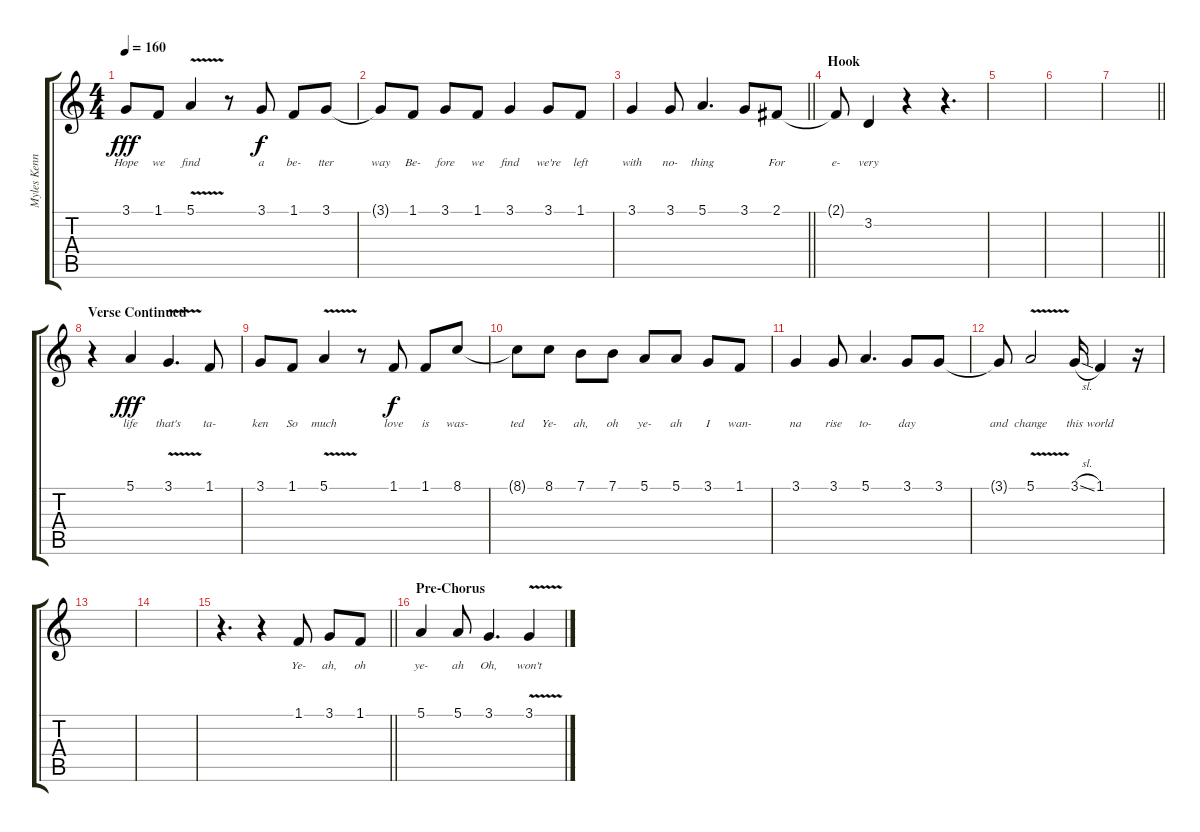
\track ("Myles Kennedy [Vocals]" "Myles Kenn") {instrument clarinet}
\staff {score tabs}
\tuning (E4 B3 G3 D3 A2 D2) {hide}
\ts (4 4)
\tempo 160
\clef g2
\ks c
3.1.8{lyrics (0 "Hope") lyrics (1 "") lyrics (2 "") lyrics (3 "") lyrics (4 "") dy fff} 1.1.8{lyrics (0 "we") lyrics (1 "") lyrics (2 "") lyrics (3 "") lyrics (4 "")} 5.1{v}.4{lyrics (0 "find") lyrics (1 "") lyrics (2 "") lyrics (3 "") lyrics (4 "")} r.8 3.1.8{lyrics (0 "a") lyrics (1 "") lyrics (2 "") lyrics (3 "") lyrics (4 "") dy f} 1.1.8{lyrics (0 "be-") lyrics (1 "") lyrics (2 "") lyrics (3 "") lyrics (4 "")} 3.1.8{lyrics (0 "tter") lyrics (1 "") lyrics (2 "") lyrics (3 "") lyrics (4 "")} |
3.1{t}.8{lyrics (0 "way") lyrics (1 "") lyrics (2 "") lyrics (3 "") lyrics (4 "")} 1.1.8{lyrics (0 "Be-") lyrics (1 "") lyrics (2 "") lyrics (3 "") lyrics (4 "")} 3.1.8{lyrics (0 "fore") lyrics (1 "") lyrics (2 "") lyrics (3 "") lyrics (4 "")} 1.1.8{lyrics (0 "we") lyrics (1 "") lyrics (2 "") lyrics (3 "") lyrics (4 "")} 3.1.4{lyrics (0 "find") lyrics (1 "") lyrics (2 "") lyrics (3 "") lyrics (4 "")} 3.1.8{lyrics (0 "we're") lyrics (1 "") lyrics (2 "") lyrics (3 "") lyrics (4 "")} 1.1.8{lyrics (0 "left") lyrics (1 "") lyrics (2 "") lyrics (3 "") lyrics (4 "")} |
\barLineRight lightlight
3.1.4{lyrics (0 "with") lyrics (1 "") lyrics (2 "") lyrics (3 "") lyrics (4 "")} 3.1.8{lyrics (0 "no-") lyrics (1 "") lyrics (2 "") lyrics (3 "") lyrics (4 "")} 5.1.4{d lyrics (0 "thing") lyrics (1 "") lyrics (2 "") lyrics (3 "") lyrics (4 "")} 3.1.8{lyrics (0 "") lyrics (1 "") lyrics (2 "") lyrics (3 "") lyrics (4 "")} 2.1.8{lyrics (0 "For") lyrics (1 "") lyrics (2 "") lyrics (3 "") lyrics (4 "")} |
\section ("" "Hook")
2.1{t}.8{lyrics (0 "e-") lyrics (1 "") lyrics (2 "") lyrics (3 "") lyrics (4 "")} 3.2.4{lyrics (0 "very") lyrics (1 "") lyrics (2 "") lyrics (3 "") lyrics (4 "")} r.4 r.4{d} |
|
|
\barLineRight lightlight
|
\section ("" "Verse Continued")
r.4 5.1.4{lyrics (0 "life") lyrics (1 "") lyrics (2 "") lyrics (3 "") lyrics (4 "") dy fff} 3.1{v}.4{d lyrics (0 "that's") lyrics (1 "") lyrics (2 "") lyrics (3 "") lyrics (4 "")} 1.1.8{lyrics (0 "ta-") lyrics (1 "") lyrics (2 "") lyrics (3 "") lyrics (4 "")} |
3.1.8{lyrics (0 "ken") lyrics (1 "") lyrics (2 "") lyrics (3 "") lyrics (4 "")} 1.1.8{lyrics (0 "So") lyrics (1 "") lyrics (2 "") lyrics (3 "") lyrics (4 "")} 5.1{v}.4{lyrics (0 "much") lyrics (1 "") lyrics (2 "") lyrics (3 "") lyrics (4 "")} r.8 1.1.8{lyrics (0 "love") lyrics (1 "") lyrics (2 "") lyrics (3 "") lyrics (4 "") dy f} 1.1.8{lyrics (0 "is") lyrics (1 "") lyrics (2 "") lyrics (3 "") lyrics (4 "")} 8.1.8{lyrics (0 "was-") lyrics (1 "") lyrics (2 "") lyrics (3 "") lyrics (4 "")} |
8.1{t}.8{lyrics (0 "ted") lyrics (1 "") lyrics (2 "") lyrics (3 "") lyrics (4 "")} 8.1.8{lyrics (0 "Ye-") lyrics (1 "") lyrics (2 "") lyrics (3 "") lyrics (4 "")} 7.1.8{lyrics (0 "ah,") lyrics (1 "") lyrics (2 "") lyrics (3 "") lyrics (4 "")} 7.1.8{lyrics (0 "oh") lyrics (1 "") lyrics (2 "") lyrics (3 "") lyrics (4 "")} 5.1.8{lyrics (0 "ye-") lyrics (1 "") lyrics (2 "") lyrics (3 "") lyrics (4 "")} 5.1.8{lyrics (0 "ah") lyrics (1 "") lyrics (2 "") lyrics (3 "") lyrics (4 "")} 3.1.8{lyrics (0 "I") lyrics (1 "") lyrics (2 "") lyrics (3 "") lyrics (4 "")} 1.1.8{lyrics (0 "wan-") lyrics (1 "") lyrics (2 "") lyrics (3 "") lyrics (4 "")} |
3.1.4{lyrics (0 "na") lyrics (1 "") lyrics (2 "") lyrics (3 "") lyrics (4 "")} 3.1.8{lyrics (0 "rise") lyrics (1 "") lyrics (2 "") lyrics (3 "") lyrics (4 "")} 5.1.4{d lyrics (0 "to-") lyrics (1 "") lyrics (2 "") lyrics (3 "") lyrics (4 "")} 3.1.8{lyrics (0 "day") lyrics (1 "") lyrics (2 "") lyrics (3 "") lyrics (4 "")} 3.1.8{lyrics (0 "") lyrics (1 "") lyrics (2 "") lyrics (3 "") lyrics (4 "")} |
3.1{t}.8{lyrics (0 "and") lyrics (1 "") lyrics (2 "") lyrics (3 "") lyrics (4 "")} 5.1{v}.2{lyrics (0 "change") lyrics (1 "") lyrics (2 "") lyrics (3 "") lyrics (4 "")} 3.1{sl}.16{lyrics (0 "this") lyrics (1 "") lyrics (2 "") lyrics (3 "") lyrics (4 "")} 1.1.4{lyrics (0 "world") lyrics (1 "") lyrics (2 "") lyrics (3 "") lyrics (4 "")} r.16 |
|
|
\barLineRight lightlight
r.4{d} r.4 1.1.8{lyrics (0 "Ye-") lyrics (1 "") lyrics (2 "") lyrics (3 "") lyrics (4 "")} 3.1.8{lyrics (0 "ah,") lyrics (1 "") lyrics (2 "") lyrics (3 "") lyrics (4 "")} 1.1.8{lyrics (0 "oh") lyrics (1 "") lyrics (2 "") lyrics (3 "") lyrics (4 "")} |
\section ("" "Pre-Chorus")
5.1.4{lyrics (0 "ye-") lyrics (1 "") lyrics (2 "") lyrics (3 "") lyrics (4 "")} 5.1.8{lyrics (0 "ah") lyrics (1 "") lyrics (2 "") lyrics (3 "") lyrics (4 "")} 3.1.4{d lyrics (0 "Oh,") lyrics (1 "") lyrics (2 "") lyrics (3 "") lyrics (4 "")} 3.1{v}.4{lyrics (0 "won't") lyrics (1 "") lyrics (2 "") lyrics (3 "") lyrics (4 "")}
